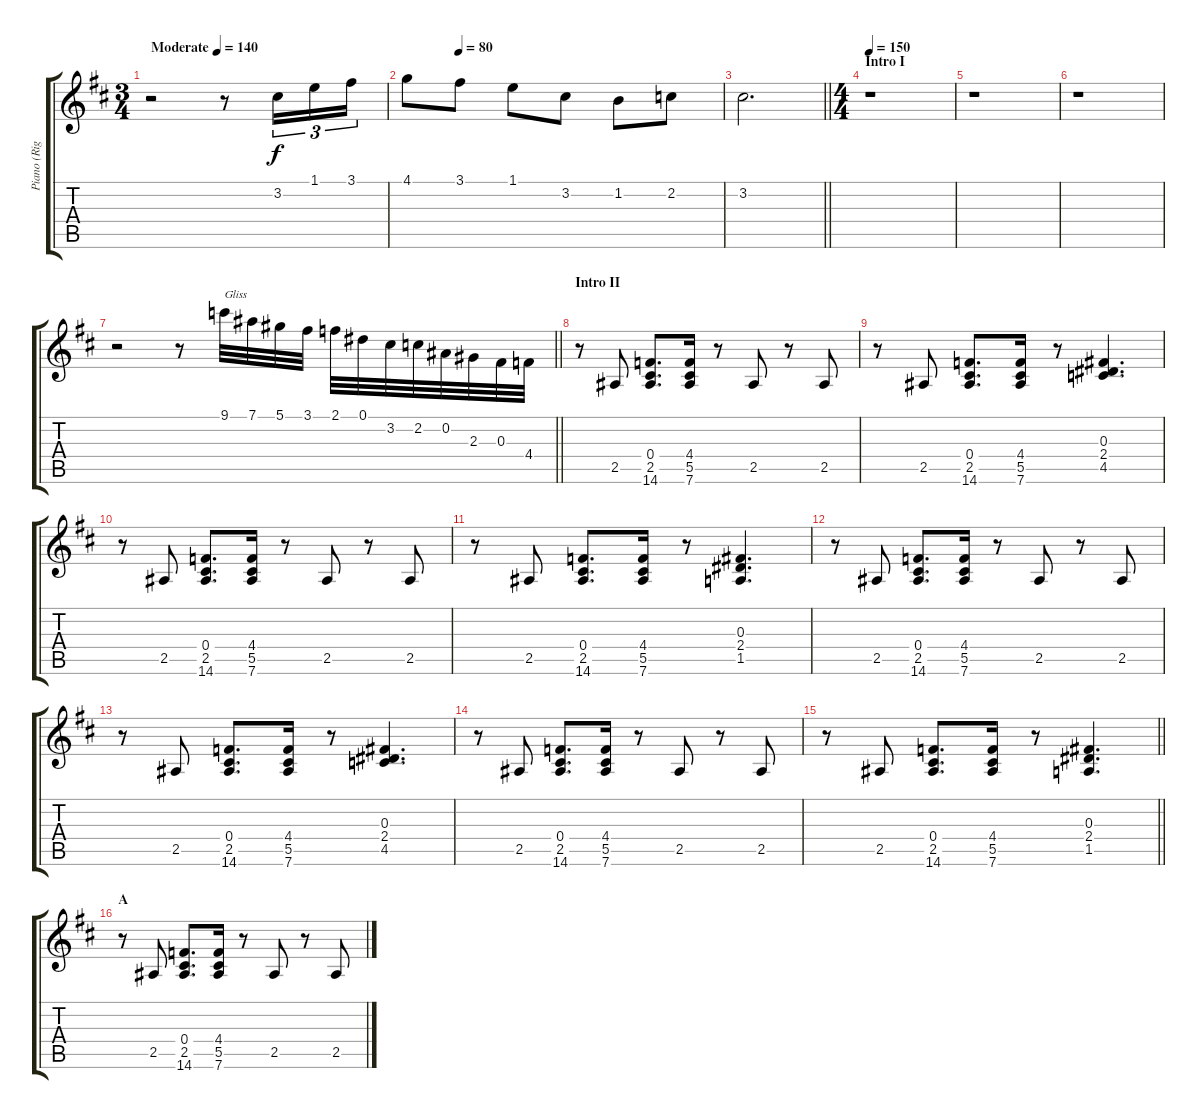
\track ("Piano (Right Hand)" "Piano (Rig") {instrument acousticgrandpiano}
\staff {score tabs}
\tuning (Eb5 Bb4 Gb4 Db4 Ab3 Eb3) {hide}
\ts (3 4)
\tempo (140 "Moderate")
\clef g2
\ks d
r.2{dy f instrument acousticgrandpiano} r.8 3.2.16{tu (3 2)} 1.1.16{tu (3 2)} 3.1.16{tu (3 2)} |
\tempo (80 0.16666666666666666)
4.1.8 3.1.8 1.1.8 3.2.8 1.2.8 2.2.8 |
\barLineRight lightlight
3.2.2{d} |
\ts (4 4)
\section ("" "Intro I")
\tempo 150
r.1 |
r.1 |
r.1 |
\barLineRight lightlight
r.2 r.8 9.1.32{txt "Gliss"} 7.1.32 5.1.32 3.1.32 2.1.32 0.1.32 3.2.32 2.2.32 0.2.32 2.3.32 0.3.32 4.4.32 |
\section ("" "Intro II")
r.8 2.5.8 (0.4 2.5 14.6).8{d} (4.4 5.5 7.6).16 r.8 2.5.8 r.8 2.5.8 |
r.8 2.5.8 (0.4 2.5 14.6).8{d} (4.4 5.5 7.6).16 r.8 (0.3 2.4 4.5).4{d} |
r.8 2.5.8 (0.4 2.5 14.6).8{d} (4.4 5.5 7.6).16 r.8 2.5.8 r.8 2.5.8 |
r.8 2.5.8 (0.4 2.5 14.6).8{d} (4.4 5.5 7.6).16 r.8 (0.3 2.4 1.5).4{d} |
r.8 2.5.8 (0.4 2.5 14.6).8{d} (4.4 5.5 7.6).16 r.8 2.5.8 r.8 2.5.8 |
r.8 2.5.8 (0.4 2.5 14.6).8{d} (4.4 5.5 7.6).16 r.8 (0.3 2.4 4.5).4{d} |
r.8 2.5.8 (0.4 2.5 14.6).8{d} (4.4 5.5 7.6).16 r.8 2.5.8 r.8 2.5.8 |
\barLineRight lightlight
r.8 2.5.8 (0.4 2.5 14.6).8{d} (4.4 5.5 7.6).16 r.8 (0.3 2.4 1.5).4{d} |
\section ("" "A")
r.8 2.5.8 (0.4 2.5 14.6).8{d} (4.4 5.5 7.6).16 r.8 2.5.8 r.8 2.5.8
